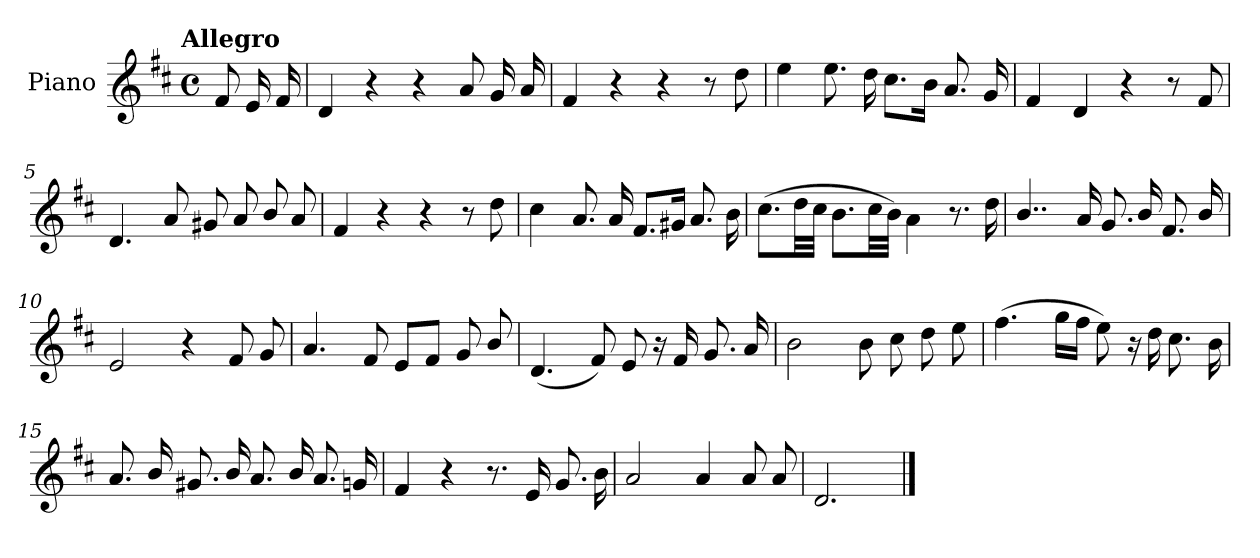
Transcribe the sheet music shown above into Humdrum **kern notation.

**kern
*part1
*staff1
*I"Piano
*I'Pno.
*clefG2
*k[f#c#]
!!LO:TX:omd:t=Allegro
*M4/4
*met(c)
*MM144
=
8f#/
16e/
16f#/
=1
4d/
4r
4r
8a/
16g/
16a/
=2
4f#/
4r
4r
8r
8dd\
=3
4ee\
8.ee\
16dd\
8.cc#\L
16b\Jk
8.a/
16g/
=4
4f#/
4d/
4r
8r
8f#/
!!LO:LB:g=z
=5
4.d/
8a/
8g#X/
8a/
8b/
8a/
=6
4f#/
4r
4r
8r
8dd\
=7
4cc#\
8.a/
16a/
8.f#/L
16g#X/Jk
8.a/
16b\
=8
(>8.cc#\L
32dd\LL
32cc#\JJJ
8.b\L
32cc#\LL
32b\JJJ)
4a\
8.r
16dd\
!!LO:LB:g=z
=9
4..b/
16a/
8.g/
16b/
8.f#/
16b/
=10
2e/
4r
8f#/
8g/
=11
4.a/
8f#/
8e/L
8f#/J
8g/
8b/
=12
(<4.d/
8f#/)
8e/
16r
16f#/
8.g/
16a/
=13
2b\
8b\
8cc#\
8dd\
8ee\
!!LO:LB:g=z
=14
(>4.ff#\
16gg\LL
16ff#\JJ
8ee\)
16r
16dd\
8.cc#\
16b\
=15
8.a/
16b/
8.g#X/
16b/
8.a/
16b/
8.a/
16gn/
=16
4f#/
4r
8.r
16e/
8.g/
16b\
=17
2a/
4a/
8a/
8a/
=18
2.d/
==
*-
